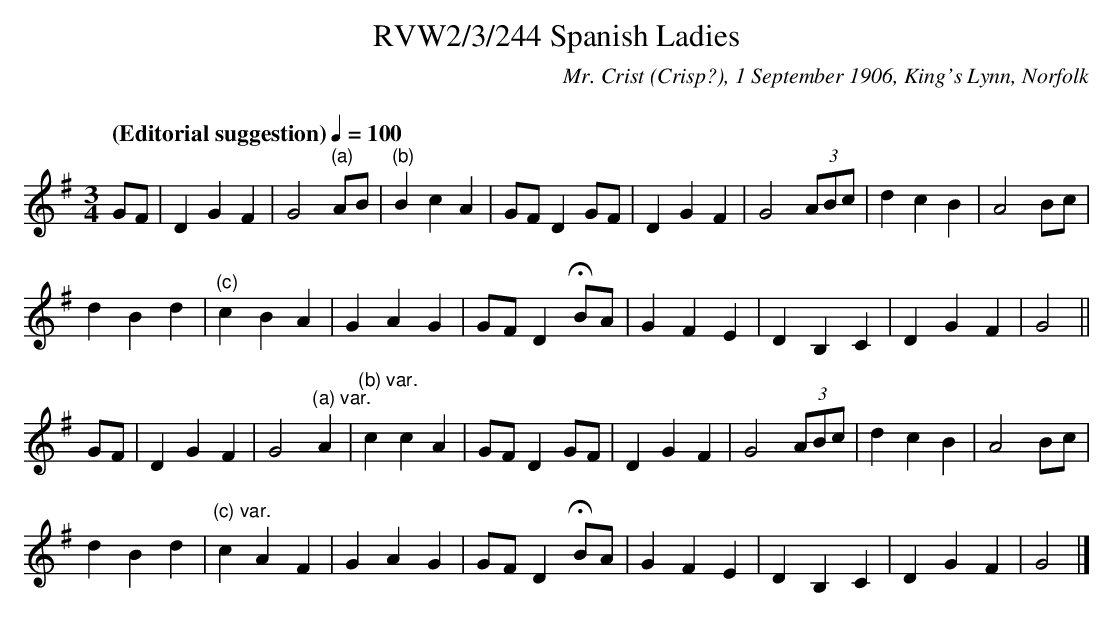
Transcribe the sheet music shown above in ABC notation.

X:1
T:RVW2/3/244 Spanish Ladies
C:Mr. Crist (Crisp?), 1 September 1906, King's Lynn, Norfolk
C:
L:1/4
Q: "(Editorial suggestion)" 1/4=100
M:3/4
K:G
G/2F/2 | D G F | G2 "^(a)"A/2B/2 | "^(b)"B c A | G/2F/2 D G/2F/2 | D G F | G2 (3A/2B/2c/2 | d c B | A2 B/2c/2 |$
d B d | "^(c)"c B A | G A G | G/2F/2 D !fermata!B/2A/2 | G F E | D B, C | D G F | G2||$
G/2F/2 | D G F | G2 "^(a) var."A | "^(b) var."c c A | G/2F/2 D G/2F/2 | D G F | G2 (3A/2B/2c/2 | d c B | A2 B/2c/2 |$
d B d | "^(c) var."c A F | G A G | G/2F/2 D !fermata!B/2A/2 | G F E | D B, C | D G F | G2|]$
